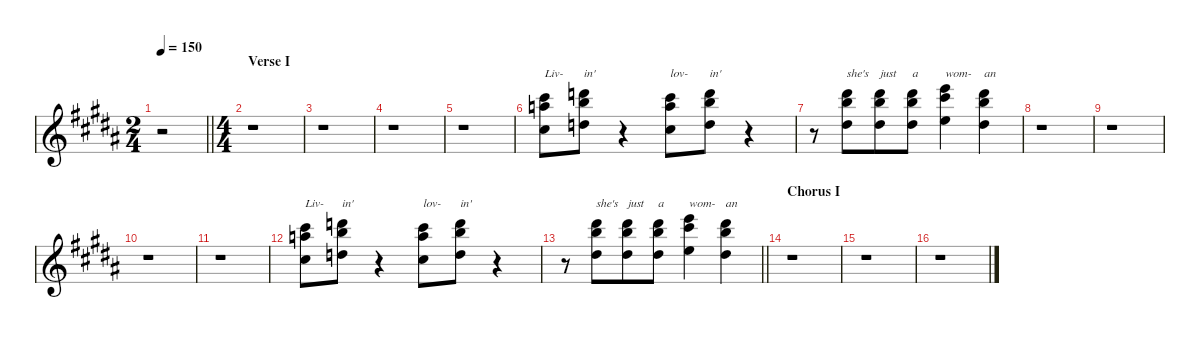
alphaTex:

\defaultSystemsLayout 4
\hideDynamics
\bracketExtendMode nobrackets
\singleTrackTrackNamePolicy hidden
\multiTrackTrackNamePolicy hidden
\firstSystemTrackNameMode fullname
\firstSystemTrackNameOrientation horizontal
\otherSystemsTrackNameOrientation horizontal
\track ("Backing Vocals" "sax.") {instrument tenorsax}
\staff {score}
\tuning (E4 B3 G3 D3 A2 E2)
\displaytranspose 14
\ts (2 4)
\beaming (8 2 2)
\tempo 150
\clef g2
\barLineRight lightlight
\ks b
r.2{dy f instrument tenorsax beam Down} |
\ts (4 4)
\beaming (8 2 2 2 2)
\section ("" "Verse I")
r.1{beam Down} |
r.1{beam Down} |
r.1{beam Down} |
r.1{beam Down} |
(7.1{acc #} 0.2{acc #} 12.3{acc forcenatural}).8{txt "Liv-" beam Down} (8.1{acc forcenatural} 1.2{acc forcenatural} 14.3{acc forcenatural}).8{txt "in'" beam Down} r.4{beam Down} (7.1{acc #} 0.2{acc #} 12.3{acc forcenatural}).8{txt "lov-" beam Down} (8.1{acc forcenatural} 1.2{acc forcenatural} 14.3{acc forcenatural}).8{txt "in'" beam Down} r.4{beam Down} |
r.8{beam Down} (9.1{acc #} 2.2{acc #} 14.3{acc forcenatural}).8{txt "she's" beam Down beam merge} (9.1{acc #} 2.2{acc #} 14.3{acc forcenatural}).8{txt "just" beam Down} (9.1{acc #} 2.2{acc #} 14.3{acc forcenatural}).8{txt "a" beam Down} (10.1{acc forcenatural} 3.2{acc forcenatural} 16.3{acc #}).4{txt "wom-" beam Down} (9.1{acc #} 2.2{acc #} 14.3{acc forcenatural}).4{txt "an" beam Down} |
r.1{beam Down} |
r.1{beam Down} |
r.1{beam Down} |
r.1{beam Down} |
(7.1{acc #} 0.2{acc #} 12.3{acc forcenatural}).8{txt "Liv-" beam Down} (8.1{acc forcenatural} 1.2{acc forcenatural} 14.3{acc forcenatural}).8{txt "in'" beam Down} r.4{beam Down} (7.1{acc #} 0.2{acc #} 12.3{acc forcenatural}).8{txt "lov-" beam Down} (8.1{acc forcenatural} 1.2{acc forcenatural} 14.3{acc forcenatural}).8{txt "in'" beam Down} r.4{beam Down} |
\barLineRight lightlight
r.8{beam Down} (9.1{acc #} 2.2{acc #} 14.3{acc forcenatural}).8{txt "she's" beam Down beam merge} (9.1{acc #} 2.2{acc #} 14.3{acc forcenatural}).8{txt "just" beam Down} (9.1{acc #} 2.2{acc #} 14.3{acc forcenatural}).8{txt "a" beam Down} (10.1{acc forcenatural} 3.2{acc forcenatural} 16.3{acc #}).4{txt "wom-" beam Down} (9.1{acc #} 2.2{acc #} 14.3{acc forcenatural}).4{txt "an" beam Down} |
\section ("" "Chorus I")
r.1{beam Down} |
r.1{beam Down} |
r.1{beam Down}
